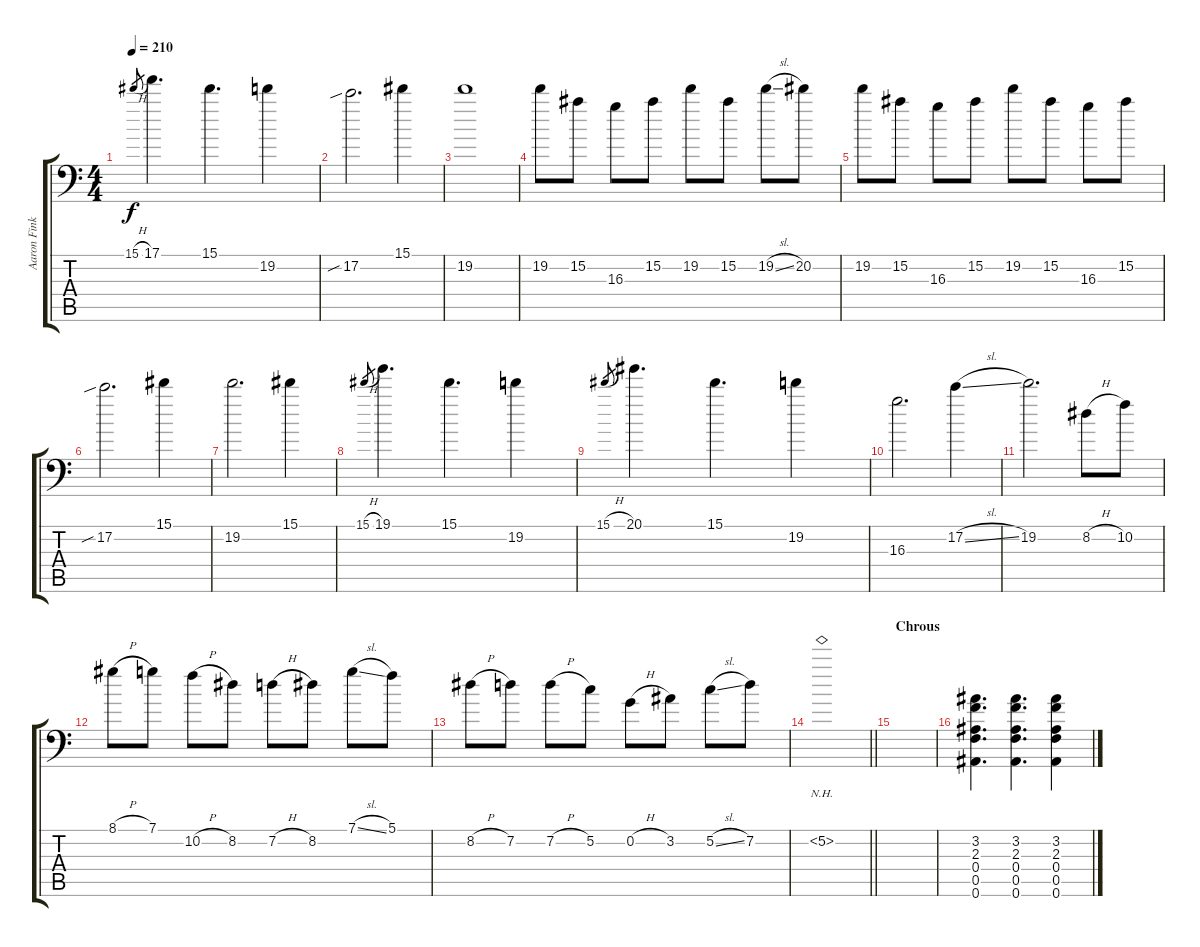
\track ("Aaron Fink" "Aaron Fink") {instrument distortionguitar}
\staff {score tabs}
\tuning (C4 G3 Eb3 Bb2 F2 Bb1) {hide}
\ts (4 4)
\tempo 210
\clef f4
\ks c
15.1{h}.8{gr dy f} 17.1.4{d} 15.1.4{d} 19.2.4 |
17.2{sib}.2{d} 15.1.4 |
19.2.1 |
19.2.8 15.2.8 16.3.8 15.2.8 19.2.8 15.2.8 19.2{sl}.8 20.2.8 |
19.2.8 15.2.8 16.3.8 15.2.8 19.2.8 15.2.8 16.3.8 15.2.8 |
17.2{sib}.2{d} 15.1.4 |
19.2.2{d} 15.1.4 |
15.1{h}.8{gr} 19.1.4{d} 15.1.4{d} 19.2.4 |
15.1{h}.8{gr} 20.1.4{d} 15.1.4{d} 19.2.4 |
16.3.2{d} 17.2{sl}.4 |
19.2.2{d} 8.2{h}.8 10.2.8 |
8.1{h}.8 7.1.8 10.2{h}.8 8.2.8 7.2{h}.8 8.2.8 7.1{sl}.8 5.1.8 |
8.2{h}.8 7.2.8 7.2{h}.8 5.2.8 0.2{h}.8 3.2.8 5.2{sl}.8 7.2.8 |
\barLineRight lightlight
5.2{nh}.1 |
\section ("" "Chrous")
|
(3.2 2.3 0.4 0.5 0.6).4{d} (3.2 2.3 0.4 0.5 0.6).4{d} (3.2 2.3 0.4 0.5 0.6).4
